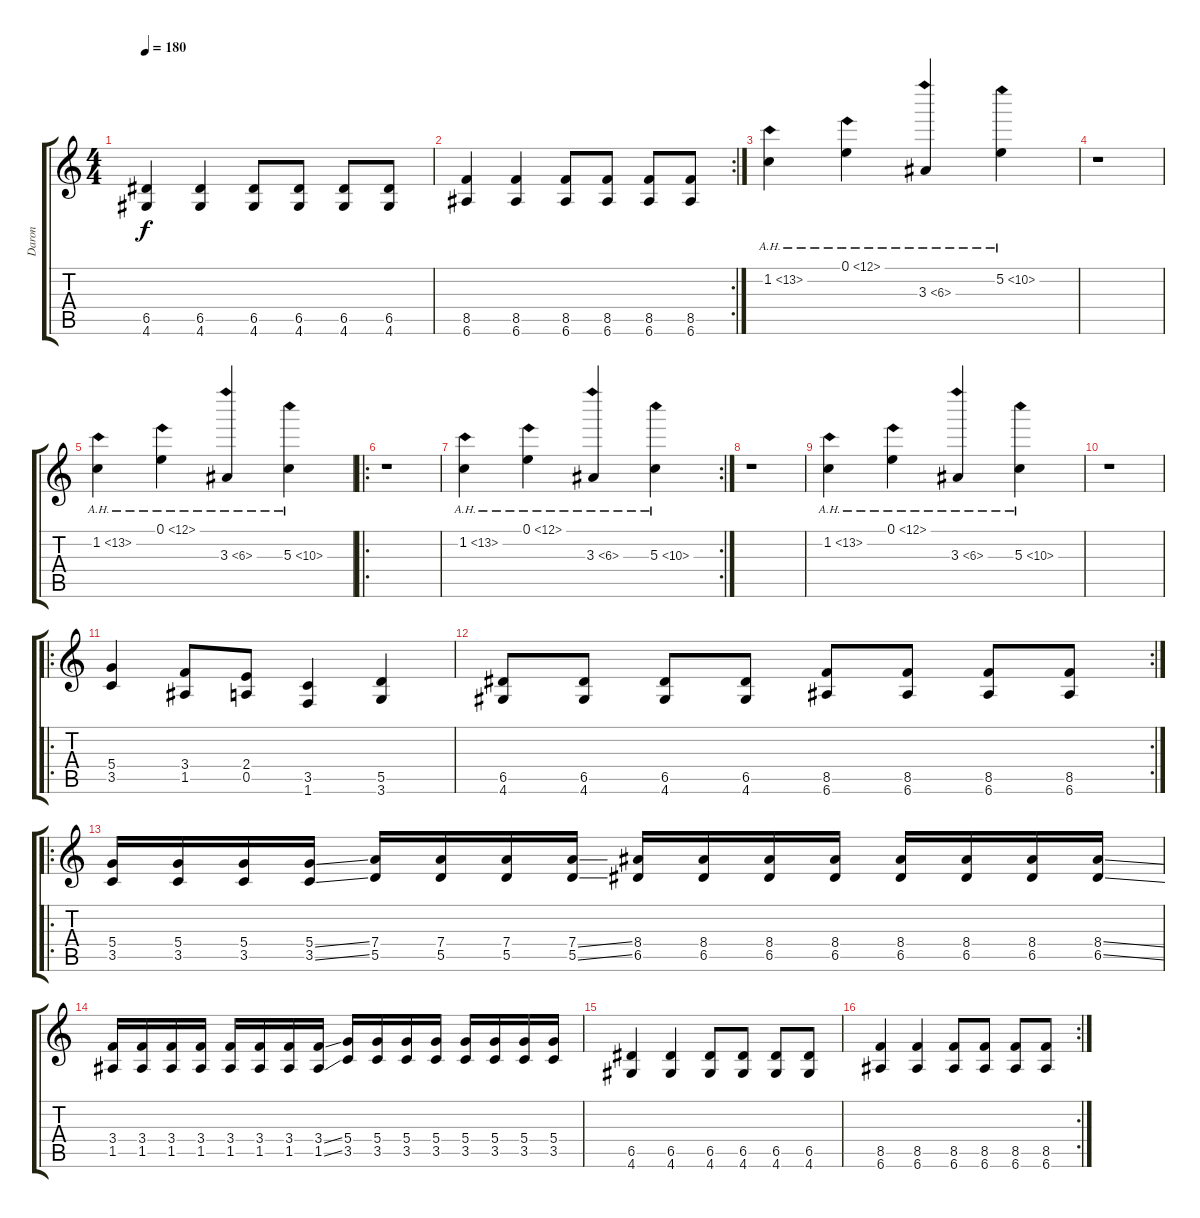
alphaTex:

\track ("Daron" "Daron") {instrument overdrivenguitar}
\staff {score tabs}
\tuning (E4 B3 G3 D3 A2 E2) {hide}
\ts (4 4)
\tempo 180
\clef g2
\ks c
(6.5 4.6).4{dy f} (6.5 4.6).4 (6.5 4.6).8 (6.5 4.6).8 (6.5 4.6).8 (6.5 4.6).8 |
\rc 2
(8.5 6.6).4 (8.5 6.6).4 (8.5 6.6).8 (8.5 6.6).8 (8.5 6.6).8 (8.5 6.6).8 |
1.2{ah 12}.4 0.1{ah 12}.4 3.3{ah 3}.4 5.2{ah 5}.4 |
r.1 |
1.2{ah 12}.4 0.1{ah 12}.4 3.3{ah 3}.4 5.3{ah 5}.4 |
\ro
r.1 |
\rc 2
1.2{ah 12}.4 0.1{ah 12}.4 3.3{ah 3}.4 5.3{ah 5}.4 |
r.1 |
1.2{ah 12}.4 0.1{ah 12}.4 3.3{ah 3}.4 5.3{ah 5}.4 |
r.1 |
\ro
(5.4 3.5).4 (3.4 1.5).8 (2.4 0.5).8 (3.5 1.6).4 (5.5 3.6).4 |
\rc 2
(6.5 4.6).8 (6.5 4.6).8 (6.5 4.6).8 (6.5 4.6).8 (8.5 6.6).8 (8.5 6.6).8 (8.5 6.6).8 (8.5 6.6).8 |
\ro
(5.4 3.5).16 (5.4 3.5).16 (5.4 3.5).16 (5.4{ss} 3.5{ss}).16 (7.4 5.5).16 (7.4 5.5).16 (7.4 5.5).16 (7.4{ss} 5.5{ss}).16 (8.4 6.5).16 (8.4 6.5).16 (8.4 6.5).16 (8.4 6.5).16 (8.4 6.5).16 (8.4 6.5).16 (8.4 6.5).16 (8.4{ss} 6.5{ss}).16 |
(3.4 1.5).16 (3.4 1.5).16 (3.4 1.5).16 (3.4 1.5).16 (3.4 1.5).16 (3.4 1.5).16 (3.4 1.5).16 (3.4{ss} 1.5{ss}).16 (5.4 3.5).16 (5.4 3.5).16 (5.4 3.5).16 (5.4 3.5).16 (5.4 3.5).16 (5.4 3.5).16 (5.4 3.5).16 (5.4 3.5).16 |
(6.5 4.6).4 (6.5 4.6).4 (6.5 4.6).8 (6.5 4.6).8 (6.5 4.6).8 (6.5 4.6).8 |
\rc 2
(8.5 6.6).4 (8.5 6.6).4 (8.5 6.6).8 (8.5 6.6).8 (8.5 6.6).8 (8.5 6.6).8
